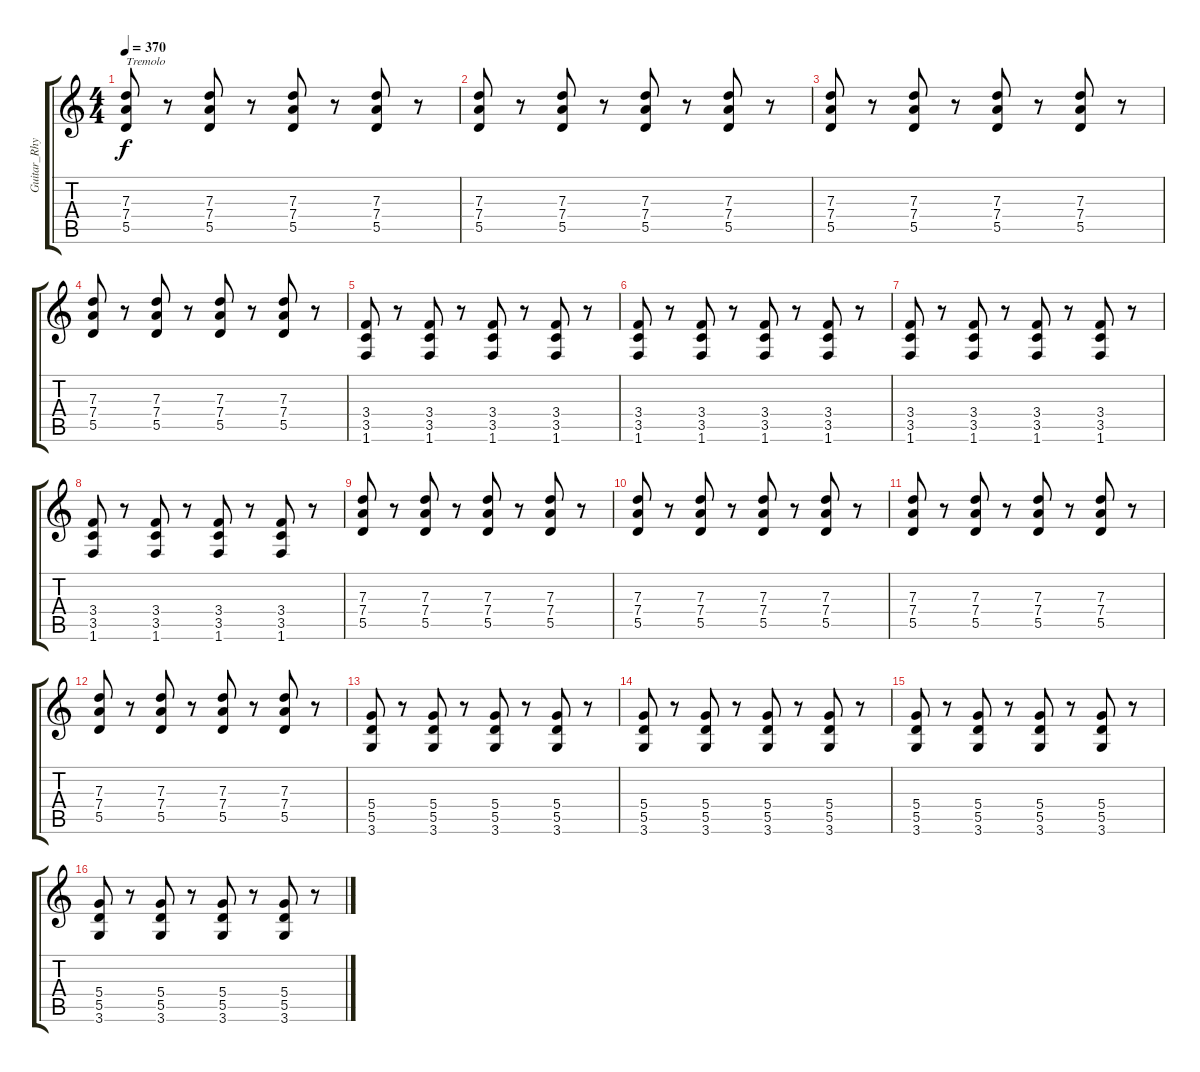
\track ("Guitar_Rhytm" "Guitar_Rhy") {instrument distortionguitar}
\staff {score tabs}
\tuning (E4 B3 G3 D3 A2 E2) {hide}
\ts (4 4)
\tempo 370
\clef g2
\ks c
(7.3 7.4 5.5).8{txt "Tremolo" dy f} r.8 (7.3 7.4 5.5).8 r.8 (7.3 7.4 5.5).8 r.8 (7.3 7.4 5.5).8 r.8 |
(7.3 7.4 5.5).8 r.8 (7.3 7.4 5.5).8 r.8 (7.3 7.4 5.5).8 r.8 (7.3 7.4 5.5).8 r.8 |
(7.3 7.4 5.5).8 r.8 (7.3 7.4 5.5).8 r.8 (7.3 7.4 5.5).8 r.8 (7.3 7.4 5.5).8 r.8 |
(7.3 7.4 5.5).8 r.8 (7.3 7.4 5.5).8 r.8 (7.3 7.4 5.5).8 r.8 (7.3 7.4 5.5).8 r.8 |
(3.4 3.5 1.6).8 r.8 (3.4 3.5 1.6).8 r.8 (3.4 3.5 1.6).8 r.8 (3.4 3.5 1.6).8 r.8 |
(3.4 3.5 1.6).8 r.8 (3.4 3.5 1.6).8 r.8 (3.4 3.5 1.6).8 r.8 (3.4 3.5 1.6).8 r.8 |
(3.4 3.5 1.6).8 r.8 (3.4 3.5 1.6).8 r.8 (3.4 3.5 1.6).8 r.8 (3.4 3.5 1.6).8 r.8 |
(3.4 3.5 1.6).8 r.8 (3.4 3.5 1.6).8 r.8 (3.4 3.5 1.6).8 r.8 (3.4 3.5 1.6).8 r.8 |
(7.3 7.4 5.5).8 r.8 (7.3 7.4 5.5).8 r.8 (7.3 7.4 5.5).8 r.8 (7.3 7.4 5.5).8 r.8 |
(7.3 7.4 5.5).8 r.8 (7.3 7.4 5.5).8 r.8 (7.3 7.4 5.5).8 r.8 (7.3 7.4 5.5).8 r.8 |
(7.3 7.4 5.5).8 r.8 (7.3 7.4 5.5).8 r.8 (7.3 7.4 5.5).8 r.8 (7.3 7.4 5.5).8 r.8 |
(7.3 7.4 5.5).8 r.8 (7.3 7.4 5.5).8 r.8 (7.3 7.4 5.5).8 r.8 (7.3 7.4 5.5).8 r.8 |
(5.4 5.5 3.6).8 r.8 (5.4 5.5 3.6).8 r.8 (5.4 5.5 3.6).8 r.8 (5.4 5.5 3.6).8 r.8 |
(5.4 5.5 3.6).8 r.8 (5.4 5.5 3.6).8 r.8 (5.4 5.5 3.6).8 r.8 (5.4 5.5 3.6).8 r.8 |
(5.4 5.5 3.6).8 r.8 (5.4 5.5 3.6).8 r.8 (5.4 5.5 3.6).8 r.8 (5.4 5.5 3.6).8 r.8 |
(5.4 5.5 3.6).8 r.8 (5.4 5.5 3.6).8 r.8 (5.4 5.5 3.6).8 r.8 (5.4 5.5 3.6).8 r.8
